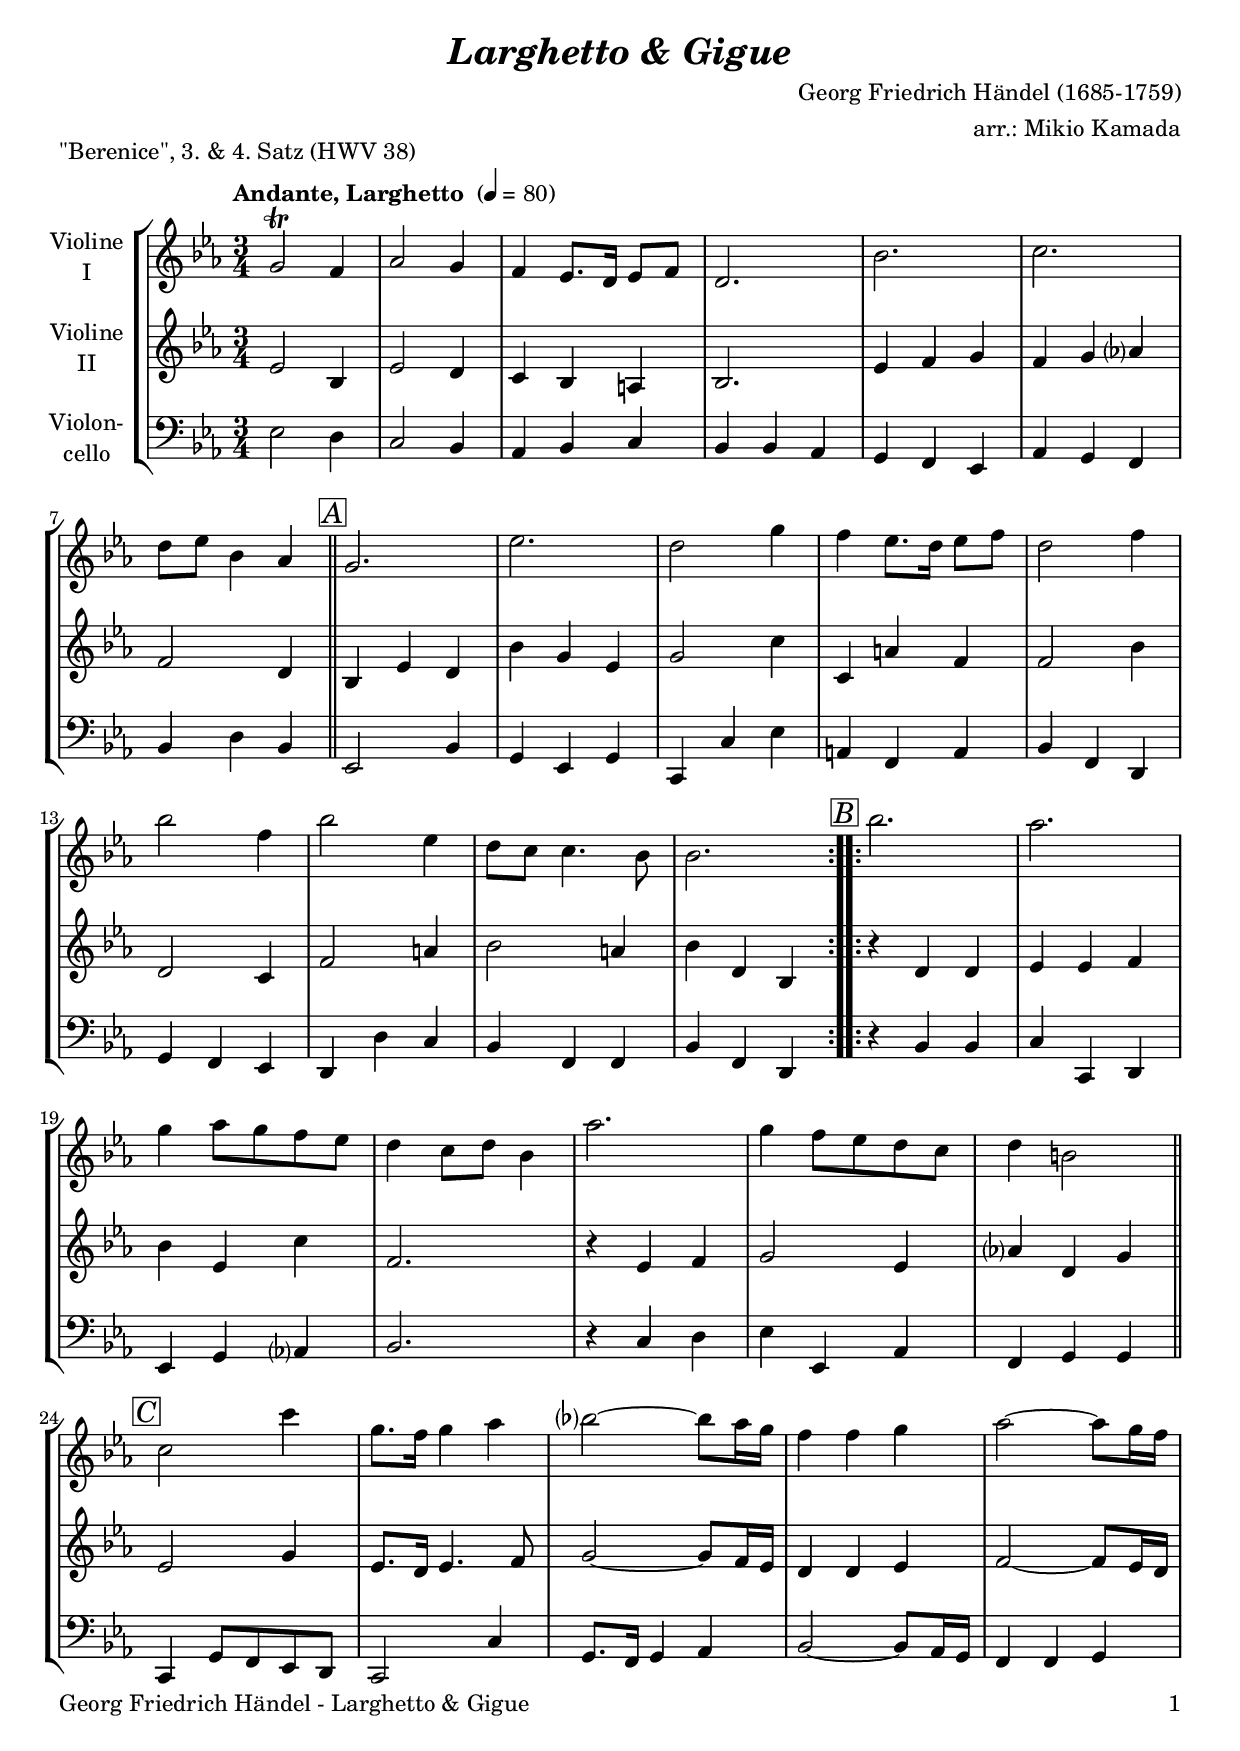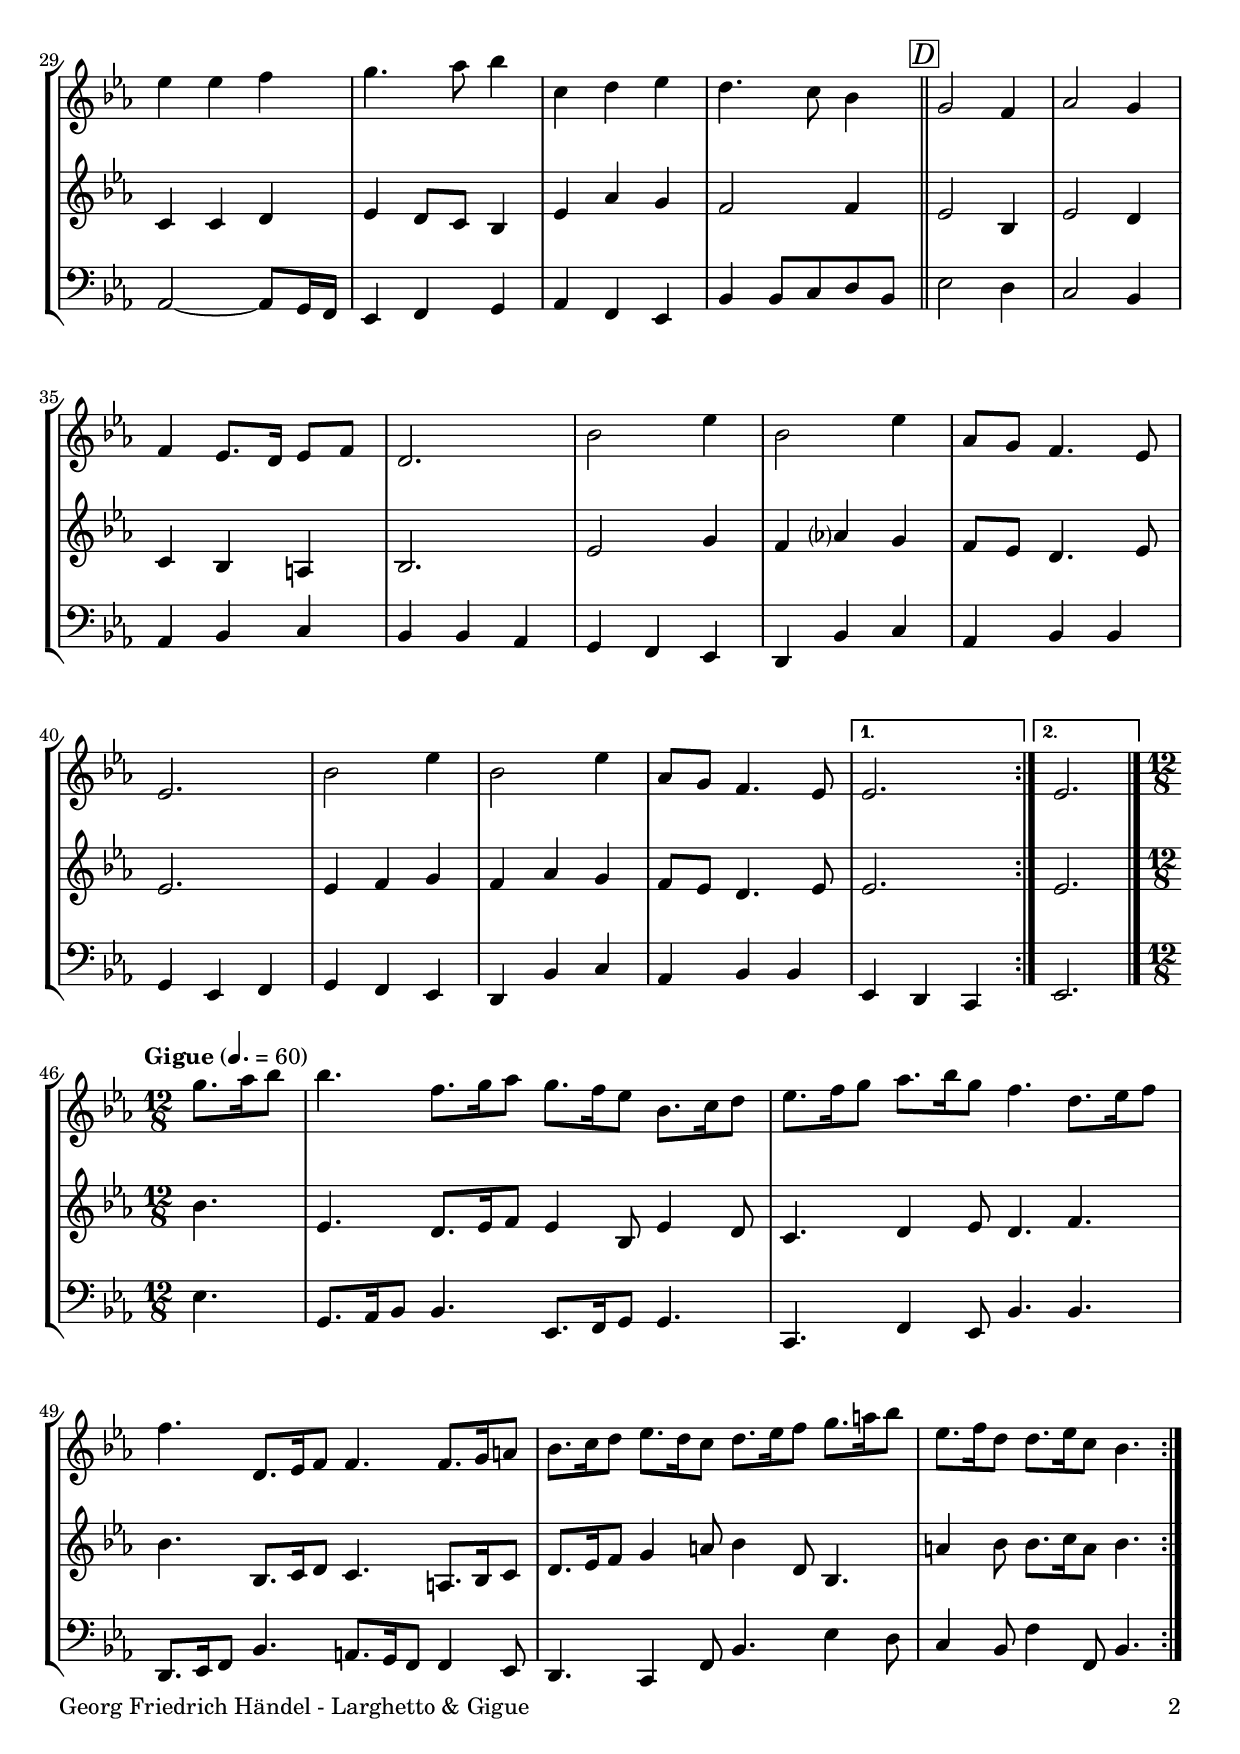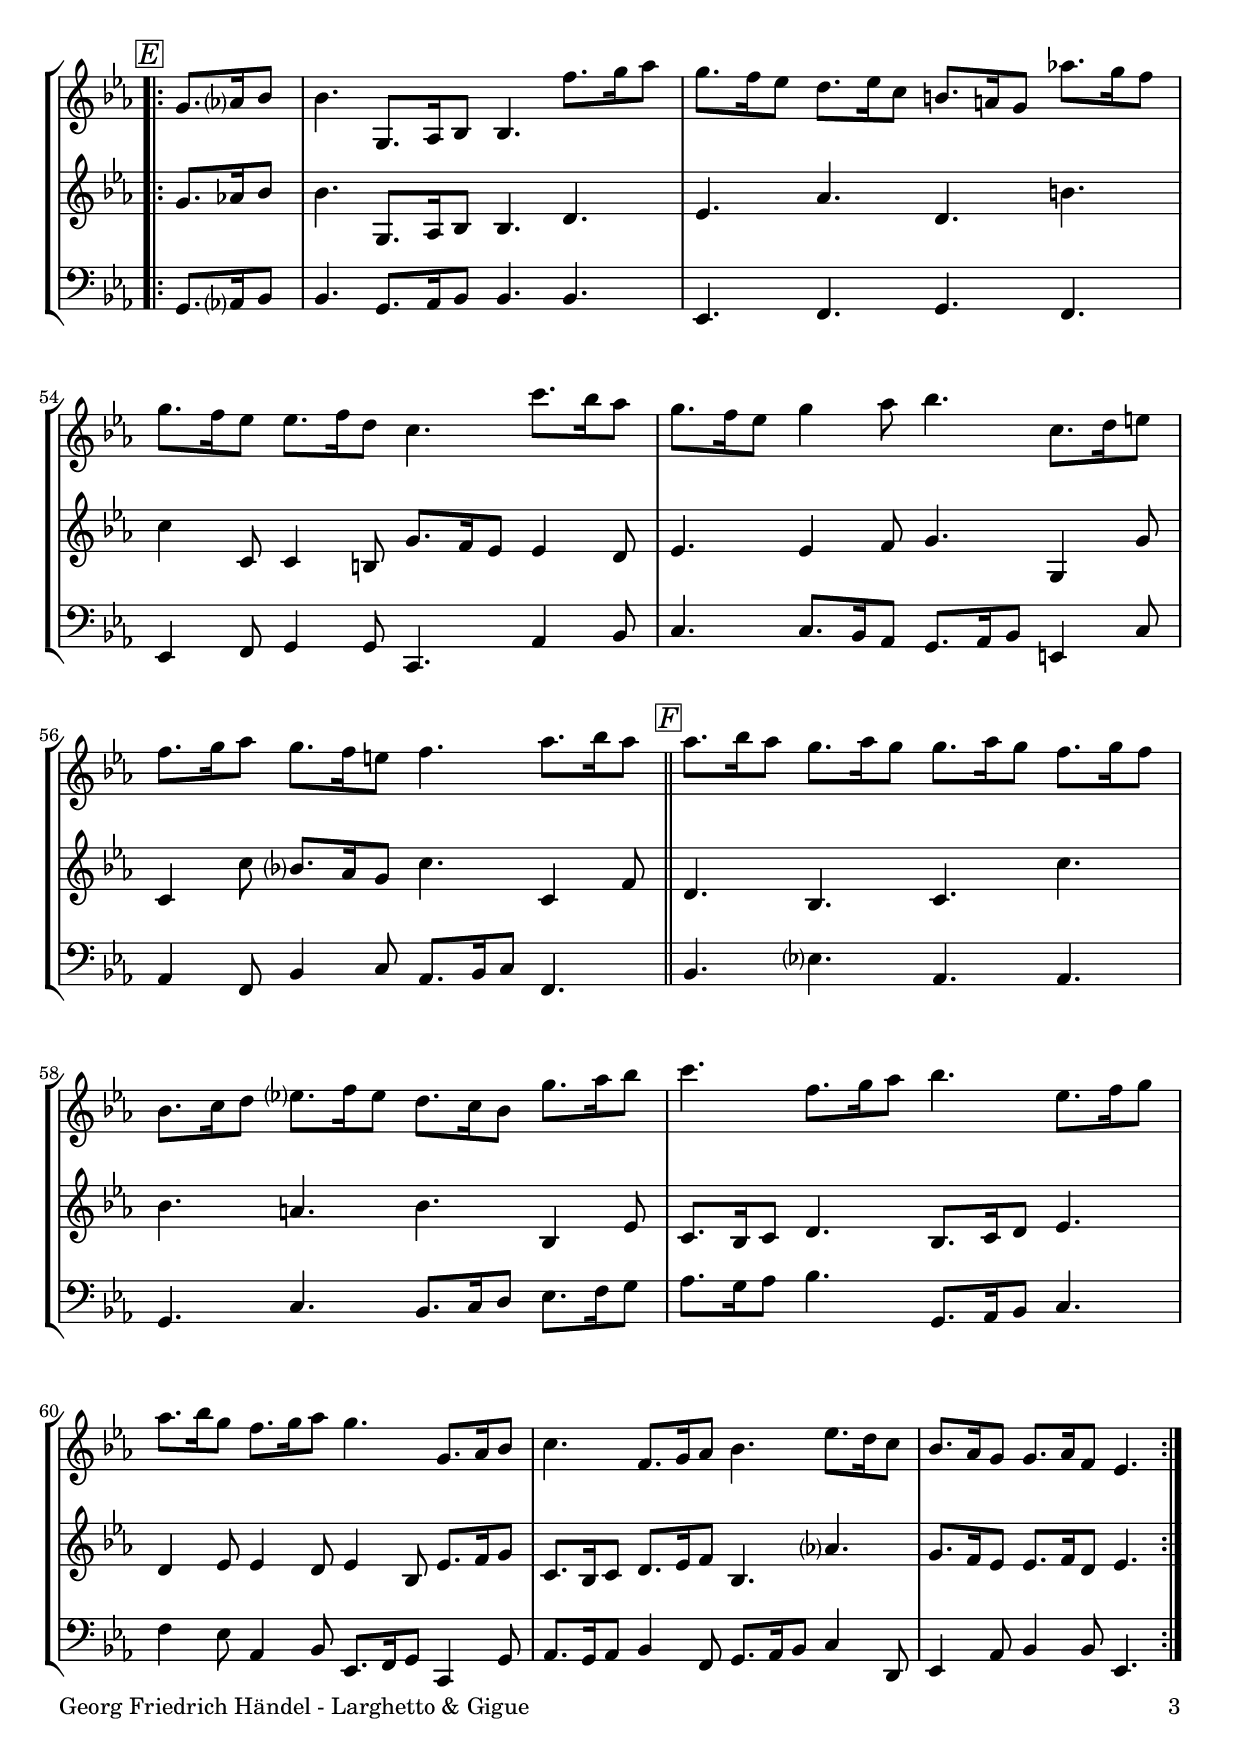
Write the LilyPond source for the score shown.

\version "2.20.2"
\include "deutsch.ly"

#(set-global-staff-size 20)

\header {
  title     = \markup \bold \italic "Larghetto & Gigue"
  composer  = "Georg Friedrich Händel (1685-1759)"
  arranger  = "arr.: Mikio Kamada"
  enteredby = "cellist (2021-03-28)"
  piece     = "\"Berenice\", 3. & 4. Satz (HWV 38)"
}

voiceconsts = {
  \key es \major
  \time 3/4
  \clef "treble"
%  \numericTimeSignature
  \compressEmptyMeasures
  % Set default beaming for all staves
%  \set Timing.beamExceptions = #'()
%  \set Timing.baseMoment     = #(ly:make-moment 1 4)
%  \set Timing.beatStructure  = #'(1 1 1)
}

micl = "clarinet"
mifl = "flute"
miob = "oboe"
mifh = "french horn"
misx = "tenor sax"
mist = "string ensemble 1"
mivl = "violin"
miba = "cello"

introa = {        \tempo "Andante, Larghetto " 4=80 }
introb = { \break \tempo "Gigue" 4.=60 \time 12/8 }

boxa = { \bar "||" \mark \markup \box \italic "A" }
boxb = \mark \markup \box \italic "B"
boxc = { \bar "||" \mark \markup \box \italic "C" }
boxd = { \bar "||" \mark \markup \box \italic "D" }
boxe = \mark \markup \box \italic "E"
boxf = { \bar "||" \mark \markup \box \italic "F" }

va = \relative c'' {
  \voiceconsts

  \introa
  \repeat volta 2 {
    g2\trill f4
    as2 g4
    f es8. d16 es8 f
    d2.
    b'
    c
    d8 es b4 as \boxa
    g2.

    es'
    d2 g4
    f es8. d16 es8 f
    d2 f4
    b2 f4
    b2 es,4
    d8 c c4. b8
    b2. \boxb
  }
  \repeat volta 2 {
    b'
    as
    g4 as8 g f es
    d4 c8 d b4
    as'2.
    g4 f8 es d c
    d4 h2 \boxc

    c c'4
    g8. f16 g4 as
    b?2~ b8 as16 g
    f4 f g
    as2~ as8 g16 f
    es4 es f
    g4. as8 b4

    c, d es
    d4. c8 b4 \boxd
    g2 f4
    as2 g4
    f es8. d16 es8 f
    d2.
    b'2 es4

    b2 es4
    as,8 g f4. es8
    es2.
    b'2 es4
    b2 es4
    as,8 g f4. es8
  }
  \alternative {
    { es2. }
    { es }
  } \bar "|."

  \introb
  \repeat volta 2 {
    \partial 4. g'8. as16 b8
    b4. f8. g16 as8 g8. f16 es8 b8. c16 d8
    es8. f16 g8 as8. b16 g8 f4. d8. es16 f8

    f4. d,8. es16 f8 f4. f8. g16 a8
    b8. c16 d8 es8. d16 c8 d8. es16 f8 g8. a16 b8
    es,8. f16 d8 d8. es16 c8 b4. \boxe
  }
  \repeat volta 2 {
    g8. as?16 b8
    b4. g,8. as16 b8 b4. f''8. g16 as8
    g8. f16 es8 d8. es16 c8 h8. a16 g8 as'!8. g16 f8

    g8. f16 es8 es8. f16 d8 c4. c'8. b16 as8
    g8. f16 es8 g4 as8 b4. c,8. d16 e8
    f8. g16 as8 g8. f16 e8 f4. as8. b16 as8 \boxf

    as8. b16 as8 g8. as16 g8 g8. as16 g8 f8. g16 f8
    b,8. c16 d8 es?8. f16 es8 d8. c16 b8 g'8. as16 b8
    c4. f,8. g16 as8 b4. es,8. f16 g8

    as8. b16 g8 f8. g16 as8 g4. g,8. as16 b8
    c4. f,8. g16 as8 b4. es8. d16 c8
    b8. as16 g8 g8. as16 f8 es4.
  }
}

vb = \relative c' {
  \voiceconsts

  \introa
  \repeat volta 2 {
    es2 b4
    es2 d4
    c b a
    b2.
    es4 f g
    f g as?
    f2 d4 \boxa
    b es d

    b' g es
    g2 c4
    c, a' f
    f2 b4
    d,2 c4
    f2 a4
    b2 a4
    b d, b \boxb
  }
  \repeat volta 2 {
    r d d
    es es f
    b es, c'
    f,2.
    r4 es f
    g2 es4
    as? d, g \boxc
    es2 g4

    es8. d16 es4. f8
    g2~ g8 f16 es
    d4 d es
    f2~ f8 es16 d
    c4 c d
    es d8 c b4
    es as g

    f2 f4 \boxd
    es2 b4
    es2 d4
    c b a
    b2.
    es2 g4
    f as? g

    f8 es d4. es8
    es2.
    es4 f g
    f as g
    f8 es d4. es8
  }
  \alternative {
    { es2. }
    { es }
  } \bar "|."

  \introb
  \repeat volta 2 {
    \partial 4.  b'4.
    es, d8. es16 f8 es4 b8 es4 d8
    c4. d4 es8 d4. f
    b b,8. c16 d8 c4. a8. b16 c8

    d8. es16 f8 g4 a8 b4 d,8 b4.
    a'4 b8 b8. c16 a8 b4. \boxe
  }
  \repeat volta 2 {
    g8. as!16 b8
    b4. g,8. as16 b8 b4. d

    es as d, h'
    c4 c,8 c4 h8 g'8. f16 es8 es4 d8
    es4. es4 f8 g4. g,4 g'8

    c,4 c'8 b?8. as16 g8 c4. c,4 f8 \boxf
    d4. b c c'
    b a b b,4 es8
    c8. b16 c8 d4. b8. c16 d8 es4.

    d4 es8 es4 d8 es4 b8 es8. f16 g8
    c,8. b16 c8 d8. es16 f8 b,4. as'?
    g8. f16 es8 es8. f16 d8 es4.
  }
}

vc = \relative c {
  \voiceconsts
  \clef "bass"
  
  \introa
  \repeat volta 2 {
    es2 d4
    c2 b4
    as b c
    b b as
    g f es
    as g f
    b d b \boxa
    es,2 b'4

    g es g
    c, c' es
    a, f a
    b f d
    g f es
    d d' c
    b f f
    b f d \boxb
  }
  \repeat volta 2 {
    r b' b
    c c, d
    es g as?
    b2.
    r4 c d
    es es, as
    f g g \boxc
    c, g'8 f es d

    c2 c'4
    g8. f16 g4 as
    b2~ b8 as16 g
    f4 f g
    as2~ as8 g16 f
    es4 f g
    as f es

    b' b8 c d b \boxd
    es2 d4
    c2 b4
    as b c
    b b as
    g f es
    d b' c

    as b b
    g es f
    g f es
    d b' c
    as b b
  }
  \alternative {
    { es, d c }
    { es2. }
  } \bar "|."

  \introb
  \repeat volta 2 {
    \partial 4. es'4.
    g,8. as16 b8 b4. es,8. f16 g8 g4.
    c, f4 es8 b'4. b
    d,8. es16 f8 b4. a8. g16 f8 f4 es8

    d4. c4 f8 b4. es4 d8
    c4 b8 f'4 f,8 b4. \boxe
  }
  \repeat volta 2 {
    g8. as?16 b8
    b4. g8. as16 b8 b4. b
    es, f g f

    es4 f8 g4 g8 c,4. as'4 b8
    c4. c8. b16 as8 g8. as16 b8 e,4 c'8
    as4 f8 b4 c8 as8. b16 c8 f,4. \boxf

    b es? as, as
    g c b8. c16 d8 es8. f16 g8
    as8. g16 as8 b4. g,8. as16 b8 c4.

    f4 es8 as,4 b8 es,8. f16 g8 c,4 g'8
    as8. g16 as8 b4 f8 g8. as16 b8 c4 d,8
    es4 as8 b4 b8 es,4.
  }
}


music = \new StaffGroup <<
      \new Staff {
	\set Staff.midiInstrument = \mivl
	\set Staff.instrumentName = \markup \center-column { "Violine" "I" }
	\transpose es es { \va }
      }

      \new Staff {
	\set Staff.midiInstrument = \mivl
	\set Staff.instrumentName = \markup \center-column { "Violine" "II" }
	\transpose es es { \vb }
      }

      \new Staff {
	\set Staff.midiInstrument = \miba
	\set Staff.instrumentName = \markup \center-column { "Violon-" "cello" }
	\transpose es es { \vc }
      }
>>

\book {
   \paper {
    print-page-number = ##t
    print-first-page-number = ##t
    ragged-last-bottom = ##f
    oddHeaderMarkup = \markup \null
    evenHeaderMarkup = \markup \null
    oddFooterMarkup = \markup {
      \fill-line {
        \on-the-fly #print-page-number-check-first
        "Georg Friedrich Händel - Larghetto & Gigue" \fromproperty #'page:page-number-string
      }
    }
    evenFooterMarkup = \oddFooterMarkup
  } \score {
    \music
    \layout {}
  }

  \score {
    \unfoldRepeats \music

    \midi {
      \context {
        \Score
      }
    }
  }
}